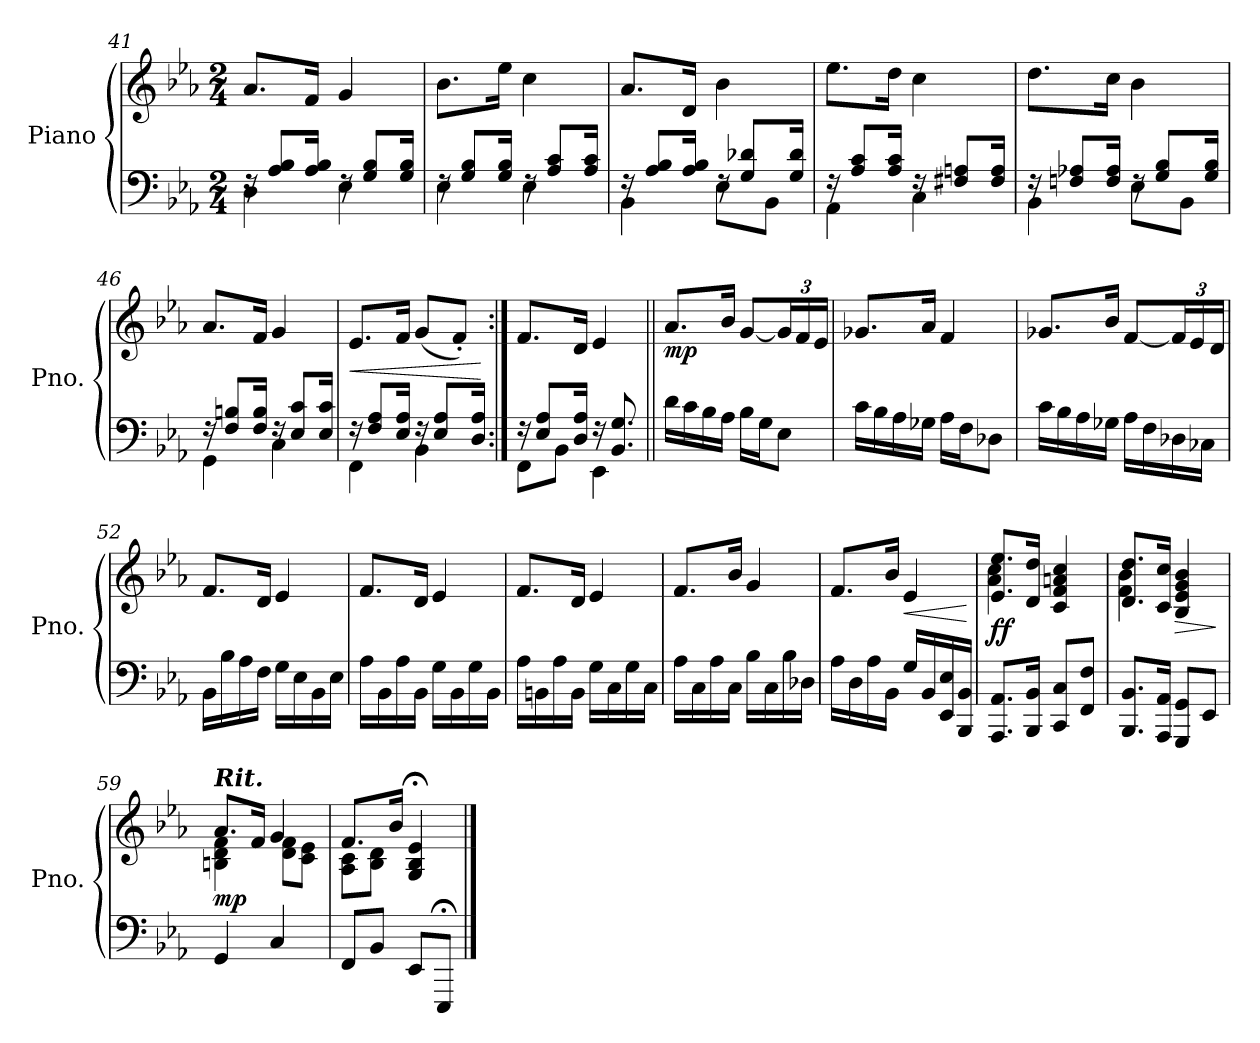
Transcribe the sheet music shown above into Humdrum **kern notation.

**kern	**kern	**dynam
*part1	*part1	*part1
*staff2	*staff1	*staff1/2
*I"Piano	*	*
*I'Pno.	*	*
*clefF4	*clefG2	*
*k[b-e-a-]	*k[b-e-a-]	*
*M2/4	*M2/4	*
=41	=41	=41
*^	*	*
16rF	4D\	8.a-/L	.
8A-/ 8B-/L	.	.	.
16A-/ 16B-/Jk	.	16f/Jk	.
16rF	4E-\	4g/	.
8G/ 8B-/L	.	.	.
16G/ 16B-/Jk	.	.	.
=42	=42	=42	=42
16rF	4E-\	8.b-\L	.
8G/ 8B-/L	.	.	.
16G/ 16B-/Jk	.	16ee-\Jk	.
16rF	4E-\	4cc\	.
8A-/ 8c/L	.	.	.
16A-/ 16c/Jk	.	.	.
=43	=43	=43	=43
16rF	4BB-\	8.a-/L	.
8A-/ 8B-/L	.	.	.
16A-/ 16B-/Jk	.	16d/Jk	.
16rF	8E-\L	4b-\	.
8G/ 8d-X/L	.	.	.
.	8BB-\J	.	.
16G/ 16d-/Jk	.	.	.
!!LO:LB:g=z
=44	=44	=44	=44
16rF	4AA-\	8.ee-\L	.
8A-/ 8c/L	.	.	.
16A-/ 16c/Jk	.	16dd\Jk	.
16rF	4C\	4cc\	.
8F#X/ 8An/L	.	.	.
16F#/ 16A/Jk	.	.	.
=45	=45	=45	=45
16rF	4BB-\	8.dd\L	.
8Fn/ 8A-X/L	.	.	.
16F/ 16A-/Jk	.	16cc\Jk	.
16rF	8E-\L	4b-\	.
8G/ 8B-/L	.	.	.
.	8BB-\J	.	.
16G/ 16B-/Jk	.	.	.
=46	=46	=46	=46
16rF	4GG\	8.a-/L	.
8F/ 8Bn/L	.	.	.
16F/ 16B/Jk	.	16f/Jk	.
16rF	4C\	4g/	.
8E-/ 8c/L	.	.	.
16E-/ 16c/Jk	.	.	.
=47	=47	=47	=47
!	!	!	!LO:HP:b
16rF	4FF\	8.e-/L	<
8F/ 8A-/L	.	.	.
16E-/ 16A-/Jk	.	16f/Jk	.
16rF	4BB-\	(<8g/L	.
8E-/ 8A-/L	.	.	.
.	.	8f'/J)	.
16D/ 16A-/Jk	.	.	.
*v	*v	*	*
.	.	[
=48:|!	=48:|!	=48:|!
*^	*	*
16rF	8FF\L	8.f/L	.
8E-/ 8A-/L	.	.	.
.	8BB-\J	.	.
16D/ 16A-/Jk	.	16d/Jk	.
16rF	4EE-\	4e-/	.
8.BB-/ 8.G/	.	.	.
*v	*v	*	*
!!LO:LB:g=z
=49||	=49||	=49||
!	!	!LO:DY:b
16d\LL	8.a-/L	mp
16c\	.	.
16B-\	.	.
16A-\JJ	16b-/Jk	.
16B-\LL	[8g/L	.
16G\J	.	.
*	*Xbrackettup	*
8E-\J	24g/L]	.
.	24f/	.
.	24e-/JJ	.
=50	=50	=50
16c\LL	8.g-X/L	.
16B-\	.	.
16A-\	.	.
16G-X\JJ	16a-/Jk	.
16A-\LL	4f/	.
16F\J	.	.
8D-X\J	.	.
=51	=51	=51
16c\LL	8.g-X/L	.
16B-\	.	.
16A-\	.	.
16G-X\JJ	16b-/Jk	.
16A-\LL	[8f/L	.
16F\	.	.
16D-X\	24f/L]	.
.	24e-/	.
16C-X\JJ	.	.
.	24d/JJ	.
=52	=52	=52
16BB-\LL	8.f/L	.
16B-\	.	.
16A-\	.	.
16F\JJ	16d/Jk	.
16G\LL	4e-/	.
16E-\	.	.
16BB-\	.	.
16E-\JJ	.	.
!!LO:LB:g=z
=53	=53	=53
16A-\LL	8.f/L	.
16BB-\	.	.
16A-\	.	.
16BB-\JJ	16d/Jk	.
16G\LL	4e-/	.
16BB-\	.	.
16G\	.	.
16BB-\JJ	.	.
=54	=54	=54
16A-\LL	8.f/L	.
16BBn\	.	.
16A-\	.	.
16BB\JJ	16d/Jk	.
16G\LL	4e-/	.
16C\	.	.
16G\	.	.
16C\JJ	.	.
=55	=55	=55
16A-\LL	8.f/L	.
16C\	.	.
16A-\	.	.
16C\JJ	16b-/Jk	.
16B-\LL	4g/	.
16C\	.	.
16B-\	.	.
16D-X\JJ	.	.
=56	=56	=56
16A-\LL	8.f/L	.
16D\	.	.
16A-\	.	.
16BB-\JJ	16b-/Jk	.
!	!	!LO:HP:b
16G/LL	4e-/	<
16BB-/	.	.
16EE-/ 16E-/	.	.
16BBB-/ 16BB-/JJ	.	.
.	.	[
!!LO:LB:g=z
=57	=57	=57
*	*^	*
!	!	!	!LO:DY:b
8.AAA-/ 8.AA-/L	8.e-/ 8.ee-/L	4a-\ 4cc\	ff
16BBB-/ 16BB-/Jk	16d/ 16dd/Jk	.	.
8CC/ 8C/L	4c/ 4f/ 4an/ 4cc/	4ryy	.
8FF/ 8F/J	.	.	.
=58	=58	=58	=58
8.BBB-/ 8.BB-/L	8.d/ 8.dd/L	4f\ 4b-\	.
16AAA-/ 16AA-/Jk	16c/ 16cc/Jk	.	.
!	!	!	!LO:HP:b
8GGG/ 8GG/L	4B-/ 4e-/ 4g/ 4b-/	4ryy	>
8EE-/J	.	.	.
*	*v	*v	*
.	.	]
=59	=59	=59
*	*^	*
!	!LO:TX:a:Bi:t=Rit.	!	!
!	!	!	!LO:DY:b
4GG/	8.a-/L	4Bn\ 4d\ 4f\	mp
.	16f/Jk	.	.
4C/	4g/	8d\ 8f\L	.
.	.	8c\ 8e-\J	.
=60	=60	=60	=60
8FF/L	8.f/L	8A-\ 8c\L	.
8BB-/J	.	8B-\ 8d\J	.
.	16b-/Jk	.	.
8EE-/L	4G/;< 4B-/;< 4e-/;<	4ryy	.
8EEE-;</J	.	.	.
*	*v	*v	*
==	==	==
*-	*-	*-
